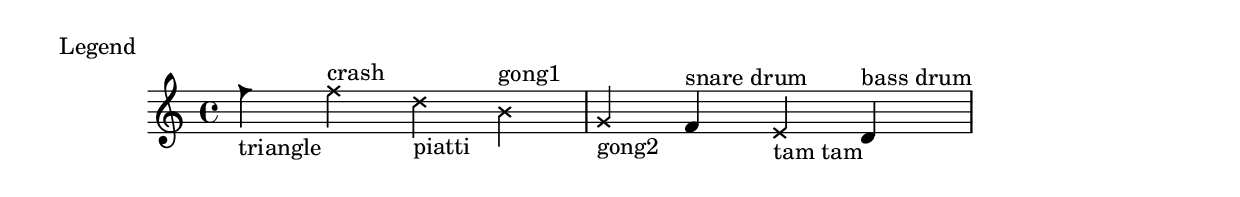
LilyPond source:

\include "Global.ly"

\layout { \context  { \Score {\override SpacingSpanner.base-shortest-duration = #(ly:make-moment 1/128)}}}

\markup "Legend"

\new Staff { \clef treble \set Staff.middleCposition = #6
  \instrumentSwitch "perc"
	\triangle f''_"triangle"
	\cross f''^"crash"
	\cross d''_"piatti"
	\cross b'^"gong1"
	\cross g'_"gong2"
	f'^"snare drum"
	\cross e'_"tam tam"
	d'^"bass drum"
      }
